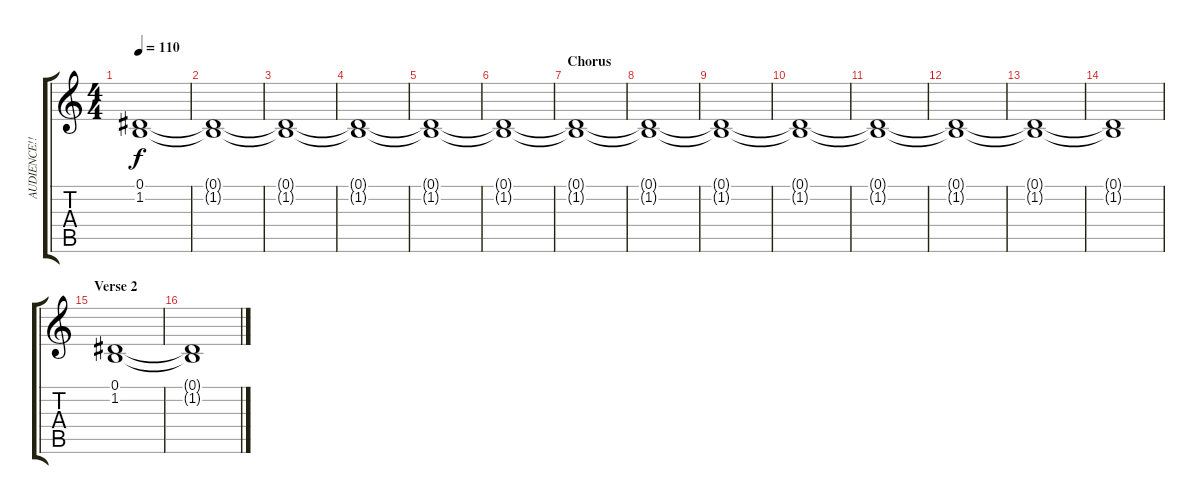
\track ("AUDIENCE!!! [on/off]" "AUDIENCE!!") {instrument applause}
\staff {score tabs}
\tuning (Eb4 Bb3 Gb3 Db3 Ab2 Eb2) {hide}
\ts (4 4)
\tempo 110
\clef g2
\ks c
(0.1{t} 1.2{t}).1{dy f} |
(0.1{t} 1.2{t}).1 |
(0.1{t} 1.2{t}).1 |
(0.1{t} 1.2{t}).1 |
(0.1{t} 1.2{t}).1 |
(0.1{t} 1.2{t}).1{volume 13} |
\section ("" "Chorus")
(0.1{t} 1.2{t}).1 |
(0.1{t} 1.2{t}).1 |
(0.1{t} 1.2{t}).1 |
(0.1{t} 1.2{t}).1 |
(0.1{t} 1.2{t}).1 |
(0.1{t} 1.2{t}).1 |
(0.1{t} 1.2{t}).1 |
(0.1{t} 1.2{t}).1{volume 8} |
\section ("" "Verse 2")
(0.1 1.2).1 |
(0.1{t} 1.2{t}).1
